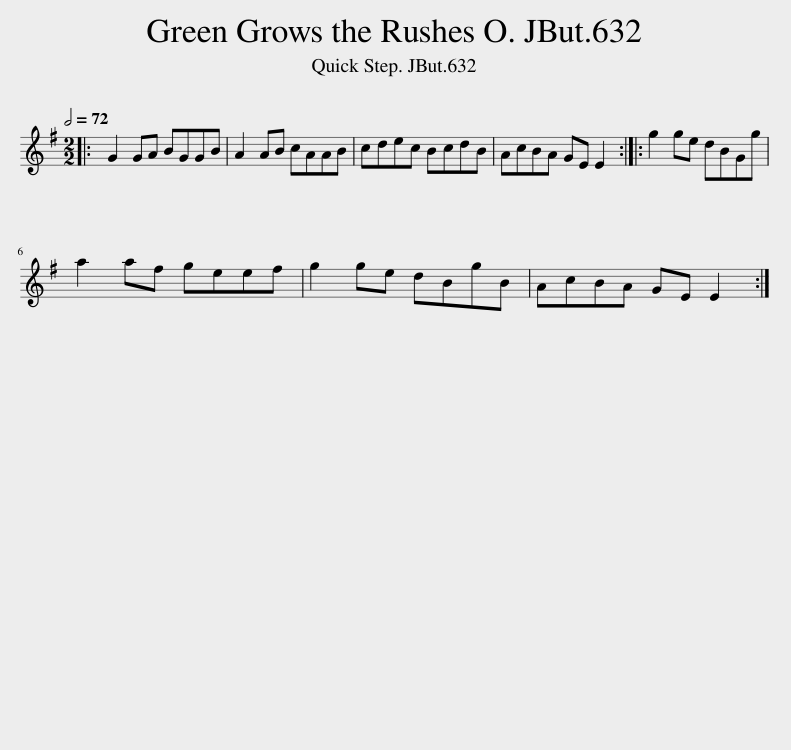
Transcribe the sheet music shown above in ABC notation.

X:1
L:1/8
Q:1/2=72
M:2/2
I:linebreak $
K:G
V:1 treble
V:1
|: G2 GA BGGB | A2 AB cAAB | cdec BcdB | AcBA GE E2 :: g2 ge dBGg |$ %5
 a2 af geef | g2 ge dBgB | AcBA GE E2 :| %8
